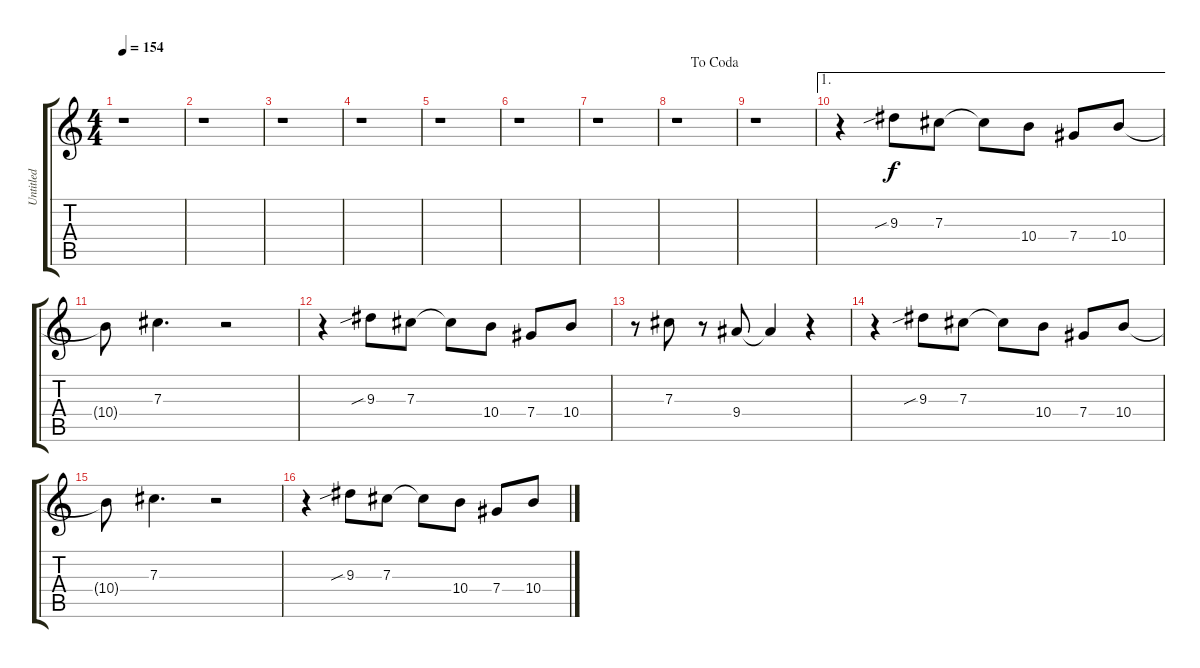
\track ("Untitled" "Untitled") {instrument electricguitarclean}
\staff {score tabs}
\tuning (Eb4 Bb3 Gb3 Db3 Ab2 Eb2) {hide}
\ts (4 4)
\tempo 154
\clef g2
\ks c
r.1{dy f} |
r.1 |
r.1 |
r.1 |
r.1 |
r.1 |
r.1 |
\jump dacoda
r.1 |
r.1 |
\ae 1
r.4 9.3{sib}.8 7.3.8 7.3{t}.8 10.4.8 7.4.8 10.4.8 |
10.4{t}.8 7.3.4{d} r.2 |
r.4 9.3{sib}.8 7.3.8 7.3{t}.8 10.4.8 7.4.8 10.4.8 |
r.8 7.3.8 r.8 9.4.8 9.4{t}.4 r.4 |
r.4 9.3{sib}.8 7.3.8 7.3{t}.8 10.4.8 7.4.8 10.4.8 |
10.4{t}.8 7.3.4{d} r.2 |
r.4 9.3{sib}.8 7.3.8 7.3{t}.8 10.4.8 7.4.8 10.4.8
